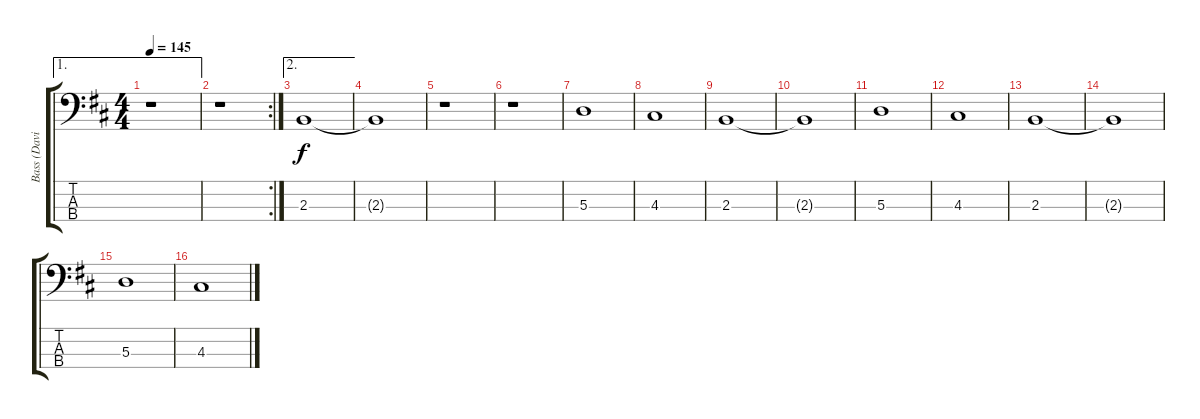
\track ("Bass (David Jay)" "Bass (Davi") {instrument electricbassfinger}
\staff {score tabs}
\tuning (G2 D2 A1 E1) {hide}
\ae 1
\ts (4 4)
\tempo 145
\clef f4
\ks d
r.1{dy f} |
\rc 2
r.1 |
\ae 2
2.3.1 |
2.3{t}.1 |
r.1 |
r.1 |
5.3.1 |
4.3.1 |
2.3.1 |
2.3{t}.1 |
5.3.1 |
4.3.1 |
2.3.1 |
2.3{t}.1 |
5.3.1 |
4.3.1
